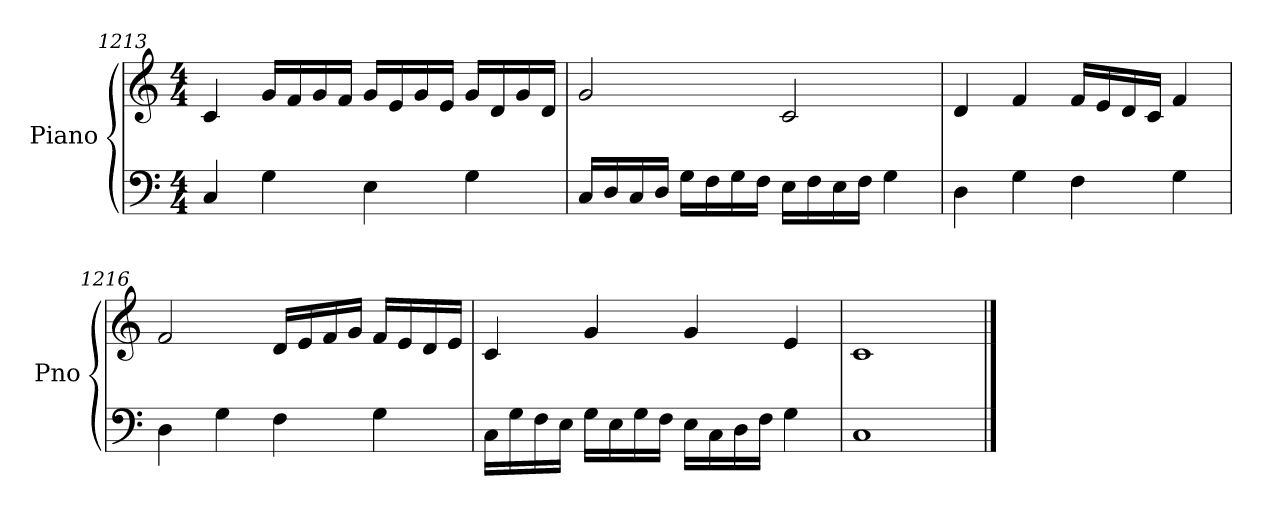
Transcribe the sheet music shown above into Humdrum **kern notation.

**kern	**kern
*part1	*part1
*staff2	*staff1
*I"Piano	*
*I'Pno	*
!!LO:PB:g=z
*clefF4	*clefG2
*k[]	*k[]
*M4/4	*M4/4
=1213	=1213
4C/	4c/
4G\	16g/LL
.	16f/
.	16g/
.	16f/JJ
4E\	16g/LL
.	16e/
.	16g/
.	16e/JJ
4G\	16g/LL
.	16d/
.	16g/
.	16d/JJ
=1214	=1214
16C/LL	2g/
16D/	.
16C/	.
16D/JJ	.
16G\LL	.
16F\	.
16G\	.
16F\JJ	.
16E\LL	2c/
16F\	.
16E\	.
16F\JJ	.
4G\	.
=1215	=1215
4D\	4d/
4G\	4f/
4F\	16f/LL
.	16e/
.	16d/
.	16c/JJ
4G\	4f/
!!LO:LB:g=z
=1216	=1216
4D\	2f/
4G\	.
4F\	16d/LL
.	16e/
.	16f/
.	16g/JJ
4G\	16f/LL
.	16e/
.	16d/
.	16e/JJ
=1217	=1217
16C\LL	4c/
16G\	.
16F\	.
16E\JJ	.
16G\LL	4g/
16E\	.
16G\	.
16F\JJ	.
16E\LL	4g/
16C\	.
16D\	.
16F\JJ	.
4G\	4e/
=1218	=1218
1C	1c
==	==
*-	*-
